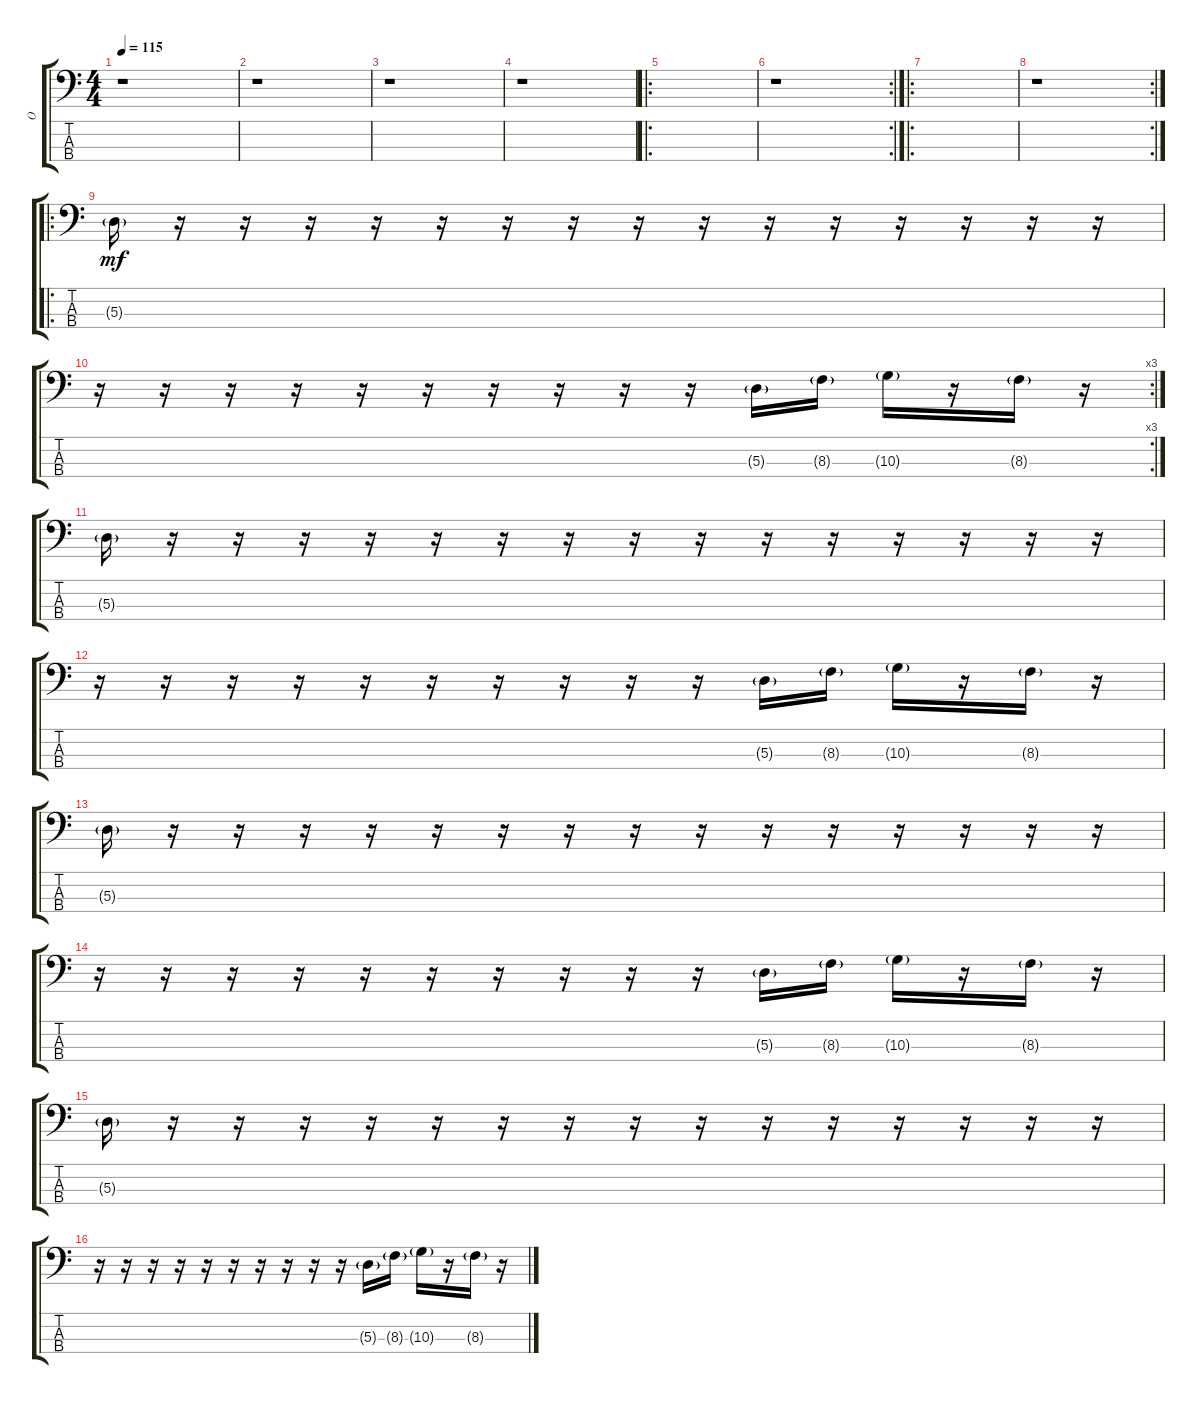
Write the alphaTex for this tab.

\track ("O" "O") {instrument synthbass2}
\staff {score tabs}
\tuning (G2 D2 A1 E1) {hide}
\ts (4 4)
\tempo 115
\clef f4
\ks c
r.1{dy mf instrument synthbass2} |
r.1 |
r.1 |
r.1 |
\ro
|
\rc 2
r.1 |
\ro
|
\rc 2
r.1 |
\ro
5.3{g}.16 r.16 r.16 r.16 r.16 r.16 r.16 r.16 r.16 r.16 r.16 r.16 r.16 r.16 r.16 r.16 |
\rc 3
r.16 r.16 r.16 r.16 r.16 r.16 r.16 r.16 r.16 r.16 5.3{g}.16 8.3{g}.16 10.3{g}.16 r.16 8.3{g}.16 r.16 |
5.3{g}.16 r.16 r.16 r.16 r.16 r.16 r.16 r.16 r.16 r.16 r.16 r.16 r.16 r.16 r.16 r.16 |
r.16 r.16 r.16 r.16 r.16 r.16 r.16 r.16 r.16 r.16 5.3{g}.16 8.3{g}.16 10.3{g}.16 r.16 8.3{g}.16 r.16 |
5.3{g}.16 r.16 r.16 r.16 r.16 r.16 r.16 r.16 r.16 r.16 r.16 r.16 r.16 r.16 r.16 r.16 |
r.16 r.16 r.16 r.16 r.16 r.16 r.16 r.16 r.16 r.16 5.3{g}.16 8.3{g}.16 10.3{g}.16 r.16 8.3{g}.16 r.16 |
5.3{g}.16 r.16 r.16 r.16 r.16 r.16 r.16 r.16 r.16 r.16 r.16 r.16 r.16 r.16 r.16 r.16 |
r.16 r.16 r.16 r.16 r.16 r.16 r.16 r.16 r.16 r.16 5.3{g}.16 8.3{g}.16 10.3{g}.16 r.16 8.3{g}.16 r.16
